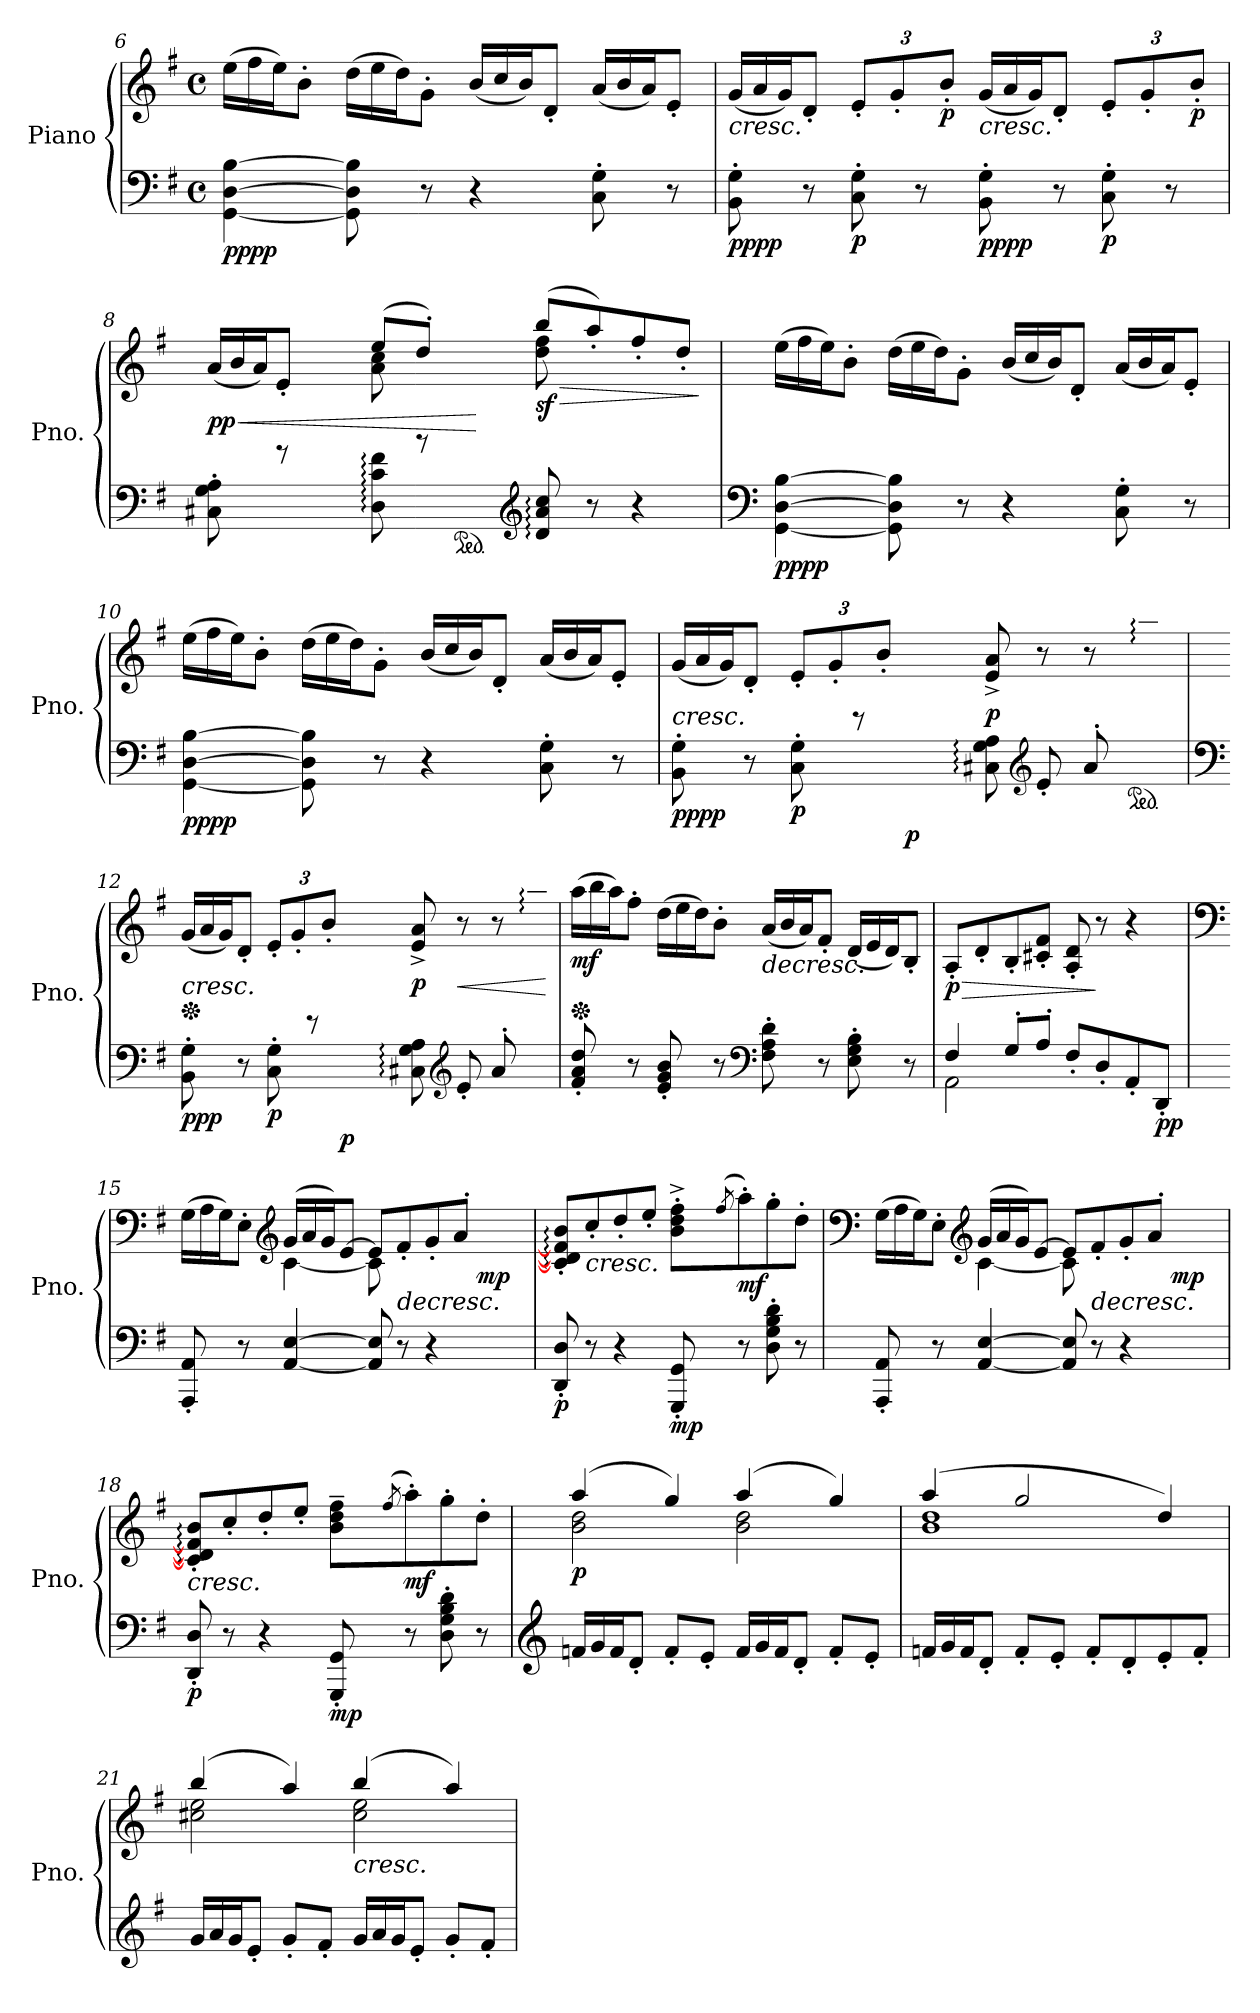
**kern	**kern	**dynam
*part1	*part1	*part1
*staff2	*staff1	*staff1/2
*I"Piano	*	*
*I'Pno.	*	*
!!LO:LB:g=z
*clefF4	*clefG2	*
*k[f#]	*k[f#]	*
*M4/4	*M4/4	*
*met(c)	*met(c)	*
*	*Xtuplet	*
=6	=6	=6
!	!	!LO:DY:b=2
!	!	!LO:DY:n=1:b
[4GG\ [4D\ [4B\	(>24ee\LL	pp pp
.	24ff#\	.
.	24ee\J)	.
.	8b'\J	.
8GG\] 8D\] 8B\]	(>24dd\LL	.
.	24ee\	.
.	24dd\J)	.
8r	8g'\J	.
4r	(<24b/LL	.
.	24cc/	.
.	24b/J)	.
.	8d'/J	.
8C\' 8G\'	(<24a/LL	.
.	24b/	.
.	24a/J)	.
8r	8e'/J	.
=7	=7	=7
!	!	!LO:HP:b
!	!	!LO:DY:n=1:b=2
!	!	!LO:DY:n=2:b
8BB\' 8G\'	(<24g/LL	< pp pp
.	24a/	.
.	24g/J)	.
8r	8d'/J	.
*	*tuplet	*
*	*Xbrackettup	*
!	!	!LO:DY:n=3:b=2
8C\' 8G\'	12e'/L	p
.	12g'/	.
8r	.	.
!	!	!LO:DY:n=4:b
.	12b'/J	p
*	*Xtuplet	*
!	!	!LO:HP:b
!	!	!LO:DY:n=5:b=2
!	!	!LO:DY:n=6:b
8BB\' 8G\'	(<24g/LL	< pp pp
.	24a/	.
.	24g/J)	.
8r	8d'/J	.
*	*tuplet	*
!	!	!LO:DY:n=7:b=2
8C\' 8G\'	12e'/L	p
.	12g'/	.
8r	.	.
!	!	!LO:DY:n=8:b
.	12b'/J	p
.	.	[
=8	=8	=8
*^	*	*
*	*	*Xtuplet	*
!	!	!	!LO:HP:b
*	*	*^	*
!	!	!	!	!LO:DY:n=1:b
8C#X\' 8G\' 8A\'	8..ryy	(<24a/LL	4rgyy	< pp
.	.	24b/	.	.
.	.	24a/J)	.	.
8r	.	8e'/J	.	.
.	64D!\LLLLyy	.	.	.
.	64c!\JJJJyy	.	.	.
8D\: 8c\: 8f#\:	8..ryy	(>8ee/L	8a\ 8cc\	.
8r	.	8dd'/J)	16.ryy	.
*ped	*	*	*	*
.	64d!\LLLLyy	.	64dd!\LLLLyy	.
.	64a!\JJJJyy	.	64ff#!\JJJJyy	[
*clefG2	*	*	*	*
*	*	*MM132	*	*
!	!	!	!	!LO:HP:b
!	!	!	!	!LO:DY:n=2:b
8d/: 8a/: 8cc/:	2ryy	(>8bb:/L	8dd\ 8ff#\	> sf
8r	.	8aa'/)	8ryy	.
*	*	*MM128	*	*
4r	.	8ff#'/	4ryy	.
.	.	8dd'/J	.	.
*v	*v	*	*	*
*	*v	*v	*
.	.	]
!!LO:LB:g=z
=9	=9	=9
*clefF4	*	*
*	*MM136	*
!	!	!LO:DY:b=2
!	!	!LO:DY:n=1:b
[4GG\ [4D\ [4B\	(>24ee\LL	pp pp
.	24ff#\	.
.	24ee\J)	.
.	8b'\J	.
8GG\] 8D\] 8B\]	(>24dd\LL	.
.	24ee\	.
.	24dd\J)	.
8r	8g'\J	.
4r	(<24b/LL	.
.	24cc/	.
.	24b/J)	.
.	8d'/J	.
8C\' 8G\'	(<24a/LL	.
.	24b/	.
.	24a/J)	.
8r	8e'/J	.
=10	=10	=10
!	!	!LO:DY:b=2
!	!	!LO:DY:n=1:b
[4GG\ [4D\ [4B\	(>24ee\LL	pp pp
.	24ff#\	.
.	24ee\J)	.
.	8b'\J	.
8GG\] 8D\] 8B\]	(>24dd\LL	.
.	24ee\	.
.	24dd\J)	.
8r	8g'\J	.
4r	(<24b/LL	.
.	24cc/	.
.	24b/J)	.
.	8d'/J	.
8C\' 8G\'	(<24a/LL	.
.	24b/	.
.	24a/J)	.
8r	8e'/J	.
=11	=11	=11
*^	*	*
!	!	!	!LO:HP:b
*	*	*^	*
!	!	!	!	!LO:DY:n=1:b=2
!	!	!	!	!LO:DY:n=2:b
8BB\' 8G\'	4ryy	(<24g/LL	2..ryy	< pp pp
.	.	24a/	.	.
.	.	24g/J)	.	.
8r	.	8d'/J	.	.
*	*	*tuplet	*	*
!	!	!	!	!LO:DY:n=3:b=2
8C\' 8G\'	8..ryy	12e'/L	.	p
.	.	12g'/	.	.
8r	.	.	.	.
.	.	12b'/J	.	.
!	!	!	!	!LO:DY:n=4:b=2
.	64C#X!\LLLLyy	.	.	p
.	64G!\JJJJyy	.	.	.
!	!	!	!	!LO:DY:n=5:b
8C#X\: 8G\: 8A\:	4ryy	8e/^ 8a/^	.	[ p
*clefG2	*	*	*	*
8e'/L	.	8r	.	.
8a'/	16..ryy	8r	.	.
*ped	*	*	*	*
.	64ee!\yy	.	.	.
8ryy	8ryy	8ryy	8ee\:^ 8aa\:^J	.
!!LO:PB:g=z	!!
=12	=12	=12	=12	=12
*clefF4	*	*	*	*
*	*	*Xped	*	*
*	*	*Xtuplet	*	*
!	!	!	!	!LO:HP:b
!	!	!	!	!LO:DY:n=1:b=2
!	!	!	!	!LO:DY:n=2:b
8BB\' 8G\'	4ryy	(<24g/LL	2..ryy	< pp p
.	.	24a/	.	.
.	.	24g/J)	.	.
8r	.	8d'/J	.	.
*	*	*tuplet	*	*
!	!	!	!	!LO:DY:n=3:b=2
8C\' 8G\'	8..ryy	12e'/L	.	p
.	.	12g'/	.	.
8r	.	.	.	.
.	.	12b'/J	.	.
!	!	!	!	!LO:DY:n=4:b=2
.	64C#X!\LLLLyy	.	.	p
.	64G!\JJJJyy	.	.	.
!	!	!	!	!LO:DY:n=5:b
8C#X\: 8G\: 8A\:	4ryy	8e/^ 8a/^	.	[ p
*clefG2	*	*	*	*
!	!	!	!	!LO:HP:b
8e'/L	.	8r	.	<
8a'/	16..ryy	8r	.	.
.	64ee!\yy	.	.	.
8ryy	8ryy	8ryy	8ee\:^ 8aa\:^J	.
*v	*v	*	*	*
*	*v	*v	*
.	.	[
=13	=13	=13
*	*Xped	*
*	*Xtuplet	*
!	!	!LO:DY:b
8f#/' 8a/' 8dd/'	(>24aa\LL	mf
.	24bb\	.
.	24aa\J)	.
8r	8ff#'\J	.
8e/' 8g/' 8b/'	(>24dd\LL	.
.	24ee\	.
.	24dd\J)	.
8r	8b'\J	.
*clefF4	*	*
!	!	!LO:HP:b
8F#\' 8A\' 8d\'	(<24a/LL	>
.	24b/	.
.	24a/J)	.
8r	8f#'/J	.
8E\' 8G\' 8B\'	(<24d/LL	.
.	24e/	.
.	24d/J)	.
8r	8B'/J	.
.	.	[
=14	=14	=14
*^	*	*
!	!	!	!LO:HP:b
!	!	!	!LO:DY:n=1:b
4F#/	2AA\	8A'/L	> p
.	.	8d'/	.
8G'/L	.	8B'/	.
8A'/J	.	8c#X/' 8f#/'J	.
*	*	*MM132	*
8F#'/L	2ryy	8A/' 8d/'	.
8D'/	.	8r	]
*	*	*MM128	*
8AA'/	.	4r	.
!	!	!	!LO:DY:n=2:b=2
8DD'/J	.	.	pp
*v	*v	*	*
!!LO:LB:g=z
=15	=15	=15
*	*clefF4	*
*	*MM136	*
*	*^	*
8AAA/' 8AA/'	(>24G\LL	4ryy	.
.	24A\	.	.
.	24G\J)	.	.
8r	8E'\J	.	.
*	*clefG2	*	*
!	!	!	!LO:DY:b=2
!	!	!	!LO:DY:n=1:b
[4AA/ [4E/	(>24g/LL	[4c\	mp mf
.	24a/	.	.
.	24g/J)	.	.
.	[8e/J	.	.
8AA/] 8E/]	8e/L]	8c\]	.
!	!	!	!LO:HP:b
8r	8f#'/	8ryy	>
4r	8g'/	8..ryy	.
.	8a'/J	.	.
!	!	!	!LO:DY:n=2:b
.	.	[96c!/LLLLyy	mp
.	.	[96d!/yy	.
.	.	[96f#!/JJJJyy	.
*	*v	*v	*
.	.	]
=16	=16	=16
*	*^	*
!	!	!	!LO:DY:b=2
8DD/' 8D/'	8c/]:' 8d/]:' 8f#/]:' 8b/:'L	2ryy	p
!	!	!	!LO:HP:b
8r	8cc'/	.	<
4r	8dd'/	.	.
.	8ee'/J	.	.
!	!	!	!LO:DY:b=2
8GGG/' 8GG/'	8b\'^ 8dd\'^ 8ff#\'^L	16..ryy	mp
.	.	64ff#!\KKKLyy	.
.	(<8qff#/	.	.
!	!	!	!LO:DY:n=1:b
8r	8aa'\)	8aa'\Jyy	] mf
8D\' 8G\' 8B\' 8d\'	8gg'\	4ryy	.
8r	8dd'\J	.	.
*	*v	*v	*
.	.	[
=17	=17	=17
*	*clefF4	*
*	*^	*
8AAA/' 8AA/'	(>24G\LL	4ryy	.
.	24A\	.	.
.	24G\J)	.	.
8r	8E'\J	.	.
*	*clefG2	*	*
!	!	!	!LO:DY:b=2
!	!	!	!LO:DY:n=1:b
[4AA/ [4E/	(>24g/LL	[4c\	mp mf
.	24a/	.	.
.	24g/J)	.	.
.	[8e/J	.	.
8AA/] 8E/]	8e/L]	8c\]	.
!	!	!	!LO:HP:b
8r	8f#'/	8ryy	>
4r	8g'/	8..ryy	.
.	8a'/J	.	.
!	!	!	!LO:DY:n=2:b
.	.	[96c!/LLLLyy	mp
.	.	[96d!/yy	.
.	.	[96f#!/JJJJyy	.
!!LO:LB:g=z	!!
=18	=18	=18	=18
!	!	!	!LO:HP:b
!	!	!	!LO:DY:n=1:b=2
8DD/' 8D/'	8c/]:' 8d/]:' 8f#/]:' 8b/:'L	2ryy	< p
8r	8cc'/	.	.
4r	8dd'/	.	.
.	8ee'/J	.	.
*	*MM132	*	*
!	!	!	!LO:DY:n=2:b=2
8GGG/' 8GG/'	8b\~ 8dd\~ 8ff#\~L	16..ryy	mp
.	.	64ff#!\KKKLyy	.
.	(<8qff#/	.	.
!	!	!	!LO:DY:n=3:b
8r	8aa'\)	8aa'\Jyy	] mf
*	*MM128	*	*
8D\' 8G\' 8B\' 8d\'	8gg'\	4ryy	.
8r	8dd'\J	.	.
*	*v	*v	*
.	.	[
=19	=19	=19
*clefG2	*	*
*Xtuplet	*	*
*	*MM136	*
*	*^	*
!	!	!	!LO:DY:b
24fn/LL	(>4aa/	2b\ 2dd\	p
24g/	.	.	.
24f/J	.	.	.
8d'/J	.	.	.
8f'/L	4gg/)	.	.
8e'/J	.	.	.
24f/LL	(>4aa/	2b\ 2dd\	.
24g/	.	.	.
24f/J	.	.	.
8d'/J	.	.	.
8f'/L	4gg/)	.	.
8e'/J	.	.	.
=20	=20	=20	=20
24fn/LL	(>4aa/	1b 1dd	.
24g/	.	.	.
24f/J	.	.	.
8d'/J	.	.	.
8f'/L	2gg/	.	.
8e'/J	.	.	.
8f'/L	.	.	.
8d'/	.	.	.
8e'/	4dd/)	.	.
8f'/J	.	.	.
!!LO:LB:g=z	!!
=21	=21	=21	=21
24g/LL	(>4bb/	2cc#X\ 2ee\	.
24a/	.	.	.
24g/J	.	.	.
8e'/J	.	.	.
8g'/L	4aa/)	.	.
8f#'/J	.	.	.
!	!LO:TX:b:i:t=cresc.	!	!
24g/LL	(>4bb/	2cc#\ 2ee\	.
24a/	.	.	.
24g/J	.	.	.
8e'/J	.	.	.
8g'/L	4aa/)	.	.
8f#'/J	.	.	.
*	*v	*v	*
=	=	=
*-	*-	*-
